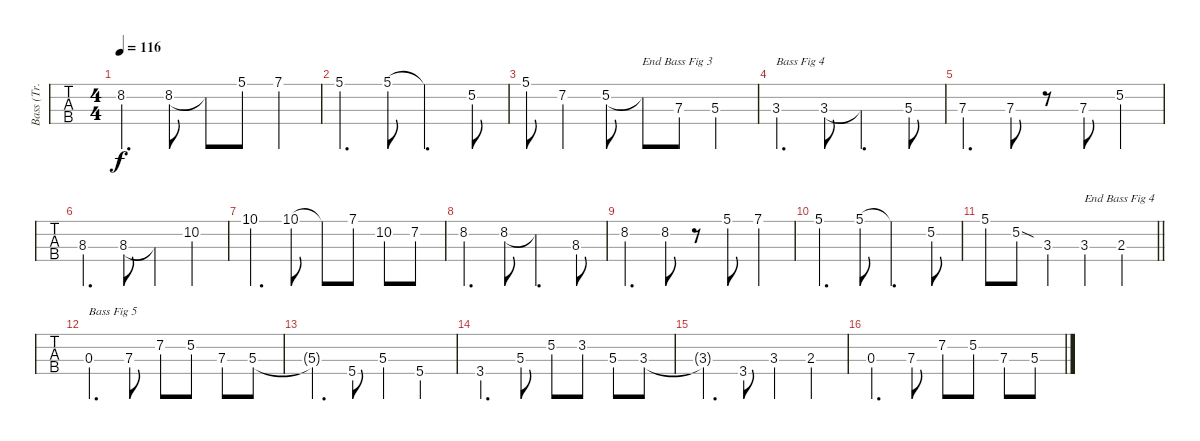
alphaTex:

\track ("Bass (Tr. 6A/Tr. 11B)" "Bass (Tr. ") {instrument electricbasspick}
\staff {tabs}
\tuning (G2 D2 A1 E1) {hide}
\ts (4 4)
\tempo 116
\clef f4
\ks c
8.2.4{d dy f} 8.2.8 8.2{t}.8 5.1.8 7.1.4 |
5.1.4{d} 5.1.8 5.1{t}.4{d} 5.2.8 |
5.1.8 7.2.4 5.2.8 5.2{t}.8{txt "End Bass Fig 3"} 7.3.8 5.3.4 |
3.3.4{d txt "Bass Fig 4"} 3.3.8 3.3{t}.4{d} 5.3.8 |
7.3.4{d} 7.3.8 r.8 7.3.8 5.2.4 |
8.3.4{d} 8.3.8 8.3{t}.4 10.2.4 |
10.1.4{d} 10.1.8 10.1{t}.8 7.1.8 10.2.8 7.2.8 |
8.2.4{d} 8.2.8 8.2{t}.4{d} 8.3.8 |
8.2.4{d} 8.2.8 r.8 5.1.8 7.1.4 |
5.1.4{d} 5.1.8 5.1{t}.4{d} 5.2.8 |
\barLineRight lightlight
5.1.8 5.2{sod}.8 3.3.4 3.3.4{txt "End Bass Fig 4"} 2.3.4 |
0.3.4{d txt "Bass Fig 5"} 7.3.8 7.2.8 5.2.8 7.3.8 5.3.8 |
5.3{t}.4{d} 5.4.8 5.3.4 5.4.4 |
3.4.4{d} 5.3.8 5.2.8 3.2.8 5.3.8 3.3.8 |
3.3{t}.4{d} 3.4.8 3.3.4 2.3.4 |
0.3.4{d} 7.3.8 7.2.8 5.2.8 7.3.8 5.3.8
